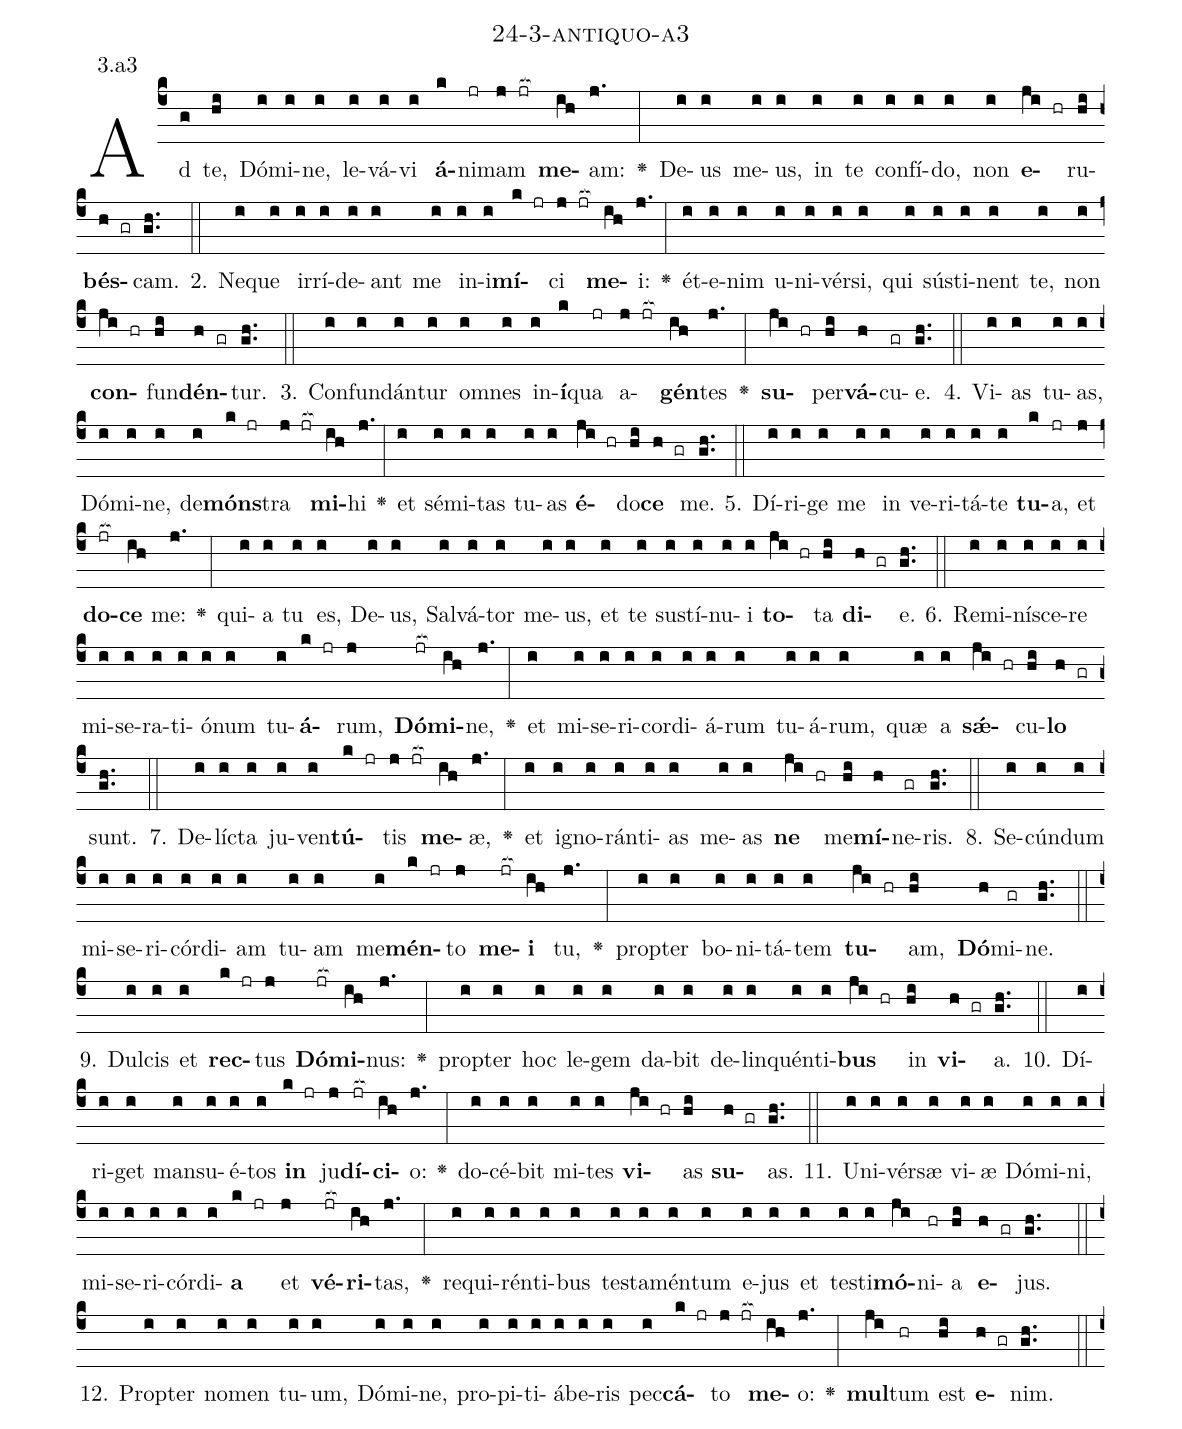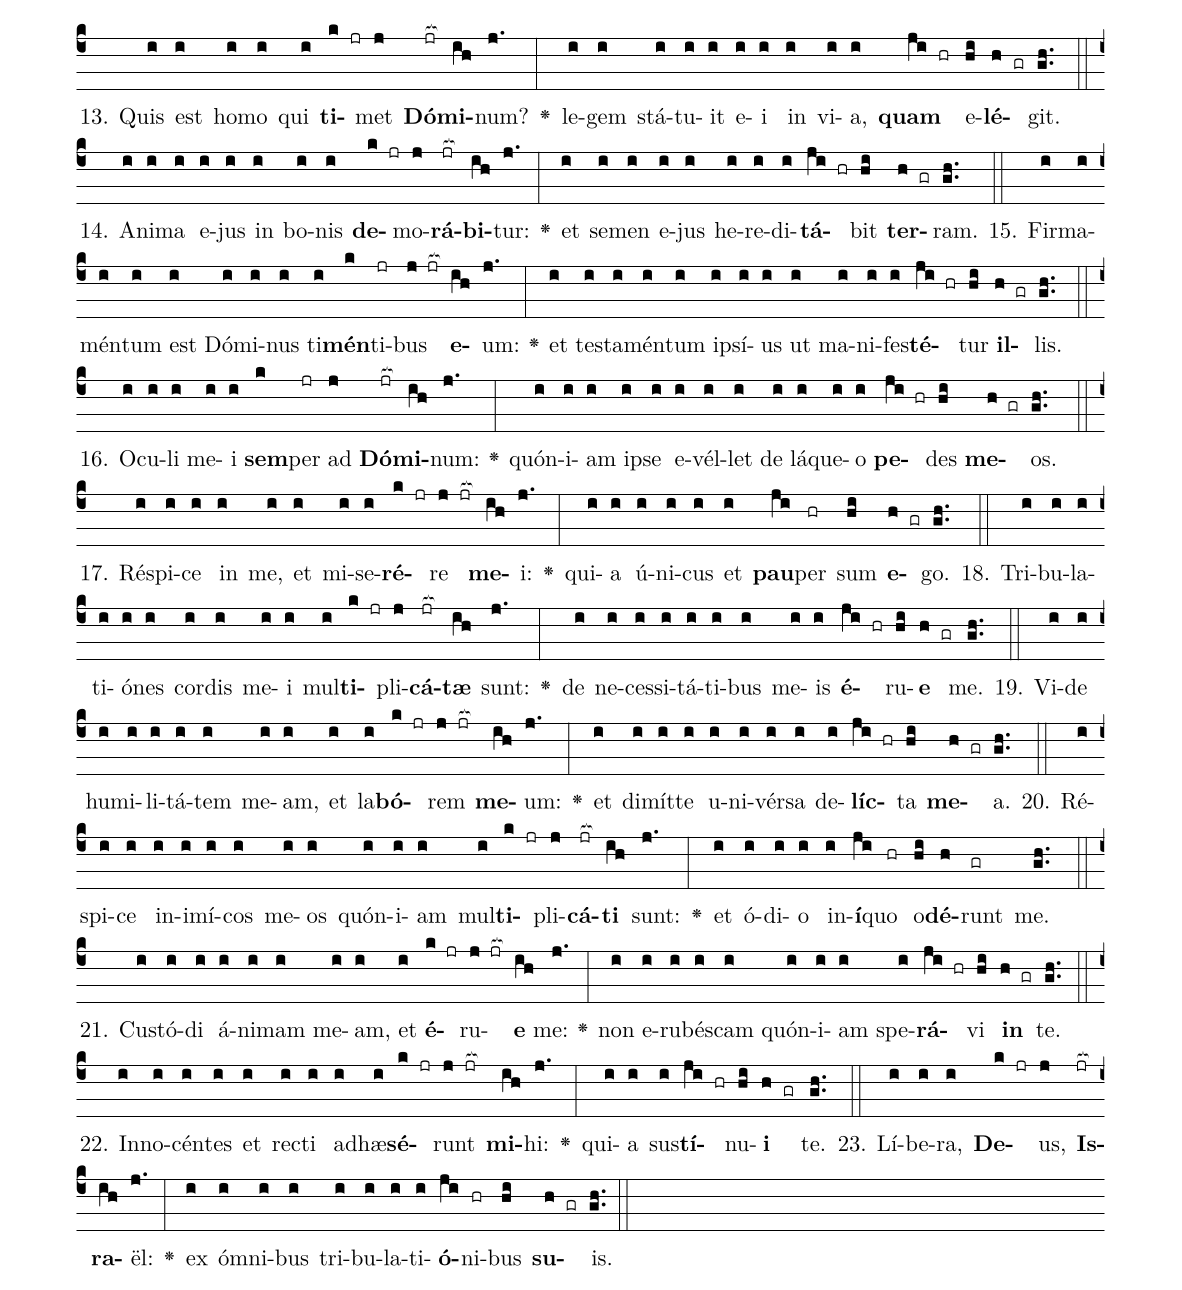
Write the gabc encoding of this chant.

name: 24-3-antiquo-a3;
annotation: 3.a3;
%%
(c4)Ad(g) te,(hi) Dó(i)mi(i)ne,(i) le(i)vá(i)vi(i) <b>á</b>(k)ni(jr)mam(j jr[ocb:1{]) <b>me</b>(ih[ocb:0}])am:(j.) <v>\greheightstar</v>(:) De(i)us(i) me(i)us,(i) in(i) te(i) con(i)fí(i)do,(i) non(i) <b>e</b>(ji hr)ru(hi)<b>bés</b>(h gr)cam.(gh..) (::)
2. Ne(i)que(i) ir(i)rí(i)de(i)ant(i) me(i) in(i)i(i)<b>mí</b>(k jr)ci(j jr[ocb:1{]) <b>me</b>(ih[ocb:0}])i:(j.) <v>\greheightstar</v>(:) ét(i)e(i)nim(i) u(i)ni(i)vér(i)si,(i) qui(i) sús(i)ti(i)nent(i) te,(i) non(i) <b>con</b>(ji hr)fun(hi)<b>dén</b>(h gr)tur.(gh..) (::)
3. Con(i)fun(i)dán(i)tur(i) om(i)nes(i) in(i)<b>í</b>(k)qua(jr) a(j jr[ocb:1{])<b>gén</b>(ih[ocb:0}])tes(j.) <v>\greheightstar</v>(:) <b>su</b>(ji hr)per(hi)<b>vá</b>(h)cu(gr)e.(gh..) (::)
4. Vi(i)as(i) tu(i)as,(i) Dó(i)mi(i)ne,(i) de(i)<b>móns</b>(k jr)tra(j jr[ocb:1{]) <b>mi</b>(ih[ocb:0}])hi(j.) <v>\greheightstar</v>(:) et(i) sé(i)mi(i)tas(i) tu(i)as(i) <b>é</b>(ji hr)do(hi)<b>ce</b>(h gr) me.(gh..) (::)
5. Dí(i)ri(i)ge(i) me(i) in(i) ve(i)ri(i)tá(i)te(i) <b>tu</b>(k)a,(jr) et(j) <b>do</b>(jr[ocb:1{])<b>ce</b>(ih[ocb:0}]) me:(j.) <v>\greheightstar</v>(:) qui(i)a(i) tu(i) es,(i) De(i)us,(i) Sal(i)vá(i)tor(i) me(i)us,(i) et(i) te(i) sus(i)tí(i)nu(i)i(i) <b>to</b>(ji hr)ta(hi) <b>di</b>(h gr)e.(gh..) (::)
6. Re(i)mi(i)ní(i)sce(i)re(i) mi(i)se(i)ra(i)ti(i)ó(i)num(i) tu(i)<b>á</b>(k jr)rum,(j) <b>Dó</b>(jr[ocb:1{])<b>mi</b>(ih[ocb:0}])ne,(j.) <v>\greheightstar</v>(:) et(i) mi(i)se(i)ri(i)cor(i)di(i)á(i)rum(i) tu(i)á(i)rum,(i) quæ(i) a(i) <b>sǽ</b>(ji hr)cu(hi)<b>lo</b>(h gr) sunt.(gh..) (::)
7. De(i)líc(i)ta(i) ju(i)ven(i)<b>tú</b>(k jr)tis(j jr[ocb:1{]) <b>me</b>(ih[ocb:0}])æ,(j.) <v>\greheightstar</v>(:) et(i) i(i)gno(i)rán(i)ti(i)as(i) me(i)as(i) <b>ne</b>(ji hr) me(hi)<b>mí</b>(h)ne(gr)ris.(gh..) (::)
8. Se(i)cún(i)dum(i) mi(i)se(i)ri(i)cór(i)di(i)am(i) tu(i)am(i) me(i)<b>mén</b>(k jr)to(j) <b>me</b>(jr[ocb:1{])<b>i</b>(ih[ocb:0}]) tu,(j.) <v>\greheightstar</v>(:) prop(i)ter(i) bo(i)ni(i)tá(i)tem(i) <b>tu</b>(ji hr)am,(hi) <b>Dó</b>(h)mi(gr)ne.(gh..) (::)
9. Dul(i)cis(i) et(i) <b>rec</b>(k jr)tus(j) <b>Dó</b>(jr[ocb:1{])<b>mi</b>(ih[ocb:0}])nus:(j.) <v>\greheightstar</v>(:) prop(i)ter(i) hoc(i) le(i)gem(i) da(i)bit(i) de(i)lin(i)quén(i)ti(i)<b>bus</b>(ji hr) in(hi) <b>vi</b>(h gr)a.(gh..) (::)
10. Dí(i)ri(i)get(i) man(i)su(i)é(i)tos(i) <b>in</b>(k jr) ju(j)<b>dí</b>(jr[ocb:1{])<b>ci</b>(ih[ocb:0}])o:(j.) <v>\greheightstar</v>(:) do(i)cé(i)bit(i) mi(i)tes(i) <b>vi</b>(ji hr)as(hi) <b>su</b>(h gr)as.(gh..) (::)
11. U(i)ni(i)vér(i)sæ(i) vi(i)æ(i) Dó(i)mi(i)ni,(i) mi(i)se(i)ri(i)cór(i)di(i)<b>a</b>(k jr) et(j) <b>vé</b>(jr[ocb:1{])<b>ri</b>(ih[ocb:0}])tas,(j.) <v>\greheightstar</v>(:) re(i)qui(i)rén(i)ti(i)bus(i) tes(i)ta(i)mén(i)tum(i) e(i)jus(i) et(i) tes(i)ti(i)<b>mó</b>(ji)ni(hr)a(hi) <b>e</b>(h gr)jus.(gh..) (::)
12. Prop(i)ter(i) no(i)men(i) tu(i)um,(i) Dó(i)mi(i)ne,(i) pro(i)pi(i)ti(i)á(i)be(i)ris(i) pec(i)<b>cá</b>(k jr)to(j jr[ocb:1{]) <b>me</b>(ih[ocb:0}])o:(j.) <v>\greheightstar</v>(:) <b>mul</b>(ji)tum(hr) est(hi) <b>e</b>(h gr)nim.(gh..) (::)
13. Quis(i) est(i) ho(i)mo(i) qui(i) <b>ti</b>(k jr)met(j) <b>Dó</b>(jr[ocb:1{])<b>mi</b>(ih[ocb:0}])num?(j.) <v>\greheightstar</v>(:) le(i)gem(i) stá(i)tu(i)it(i) e(i)i(i) in(i) vi(i)a,(i) <b>quam</b>(ji hr) e(hi)<b>lé</b>(h gr)git.(gh..) (::)
14. A(i)ni(i)ma(i) e(i)jus(i) in(i) bo(i)nis(i) <b>de</b>(k jr)mo(j)<b>rá</b>(jr[ocb:1{])<b>bi</b>(ih[ocb:0}])tur:(j.) <v>\greheightstar</v>(:) et(i) se(i)men(i) e(i)jus(i) he(i)re(i)di(i)<b>tá</b>(ji hr)bit(hi) <b>ter</b>(h gr)ram.(gh..) (::)
15. Fir(i)ma(i)mén(i)tum(i) est(i) Dó(i)mi(i)nus(i) ti(i)<b>mén</b>(k)ti(jr)bus(j jr[ocb:1{]) <b>e</b>(ih[ocb:0}])um:(j.) <v>\greheightstar</v>(:) et(i) tes(i)ta(i)mén(i)tum(i) ip(i)sí(i)us(i) ut(i) ma(i)ni(i)fes(i)<b>té</b>(ji hr)tur(hi) <b>il</b>(h gr)lis.(gh..) (::)
16. O(i)cu(i)li(i) me(i)i(i) <b>sem</b>(k)per(jr) ad(j) <b>Dó</b>(jr[ocb:1{])<b>mi</b>(ih[ocb:0}])num:(j.) <v>\greheightstar</v>(:) quón(i)i(i)am(i) ip(i)se(i) e(i)vél(i)let(i) de(i) lá(i)que(i)o(i) <b>pe</b>(ji hr)des(hi) <b>me</b>(h gr)os.(gh..) (::)
17. Ré(i)spi(i)ce(i) in(i) me,(i) et(i) mi(i)se(i)<b>ré</b>(k jr)re(j jr[ocb:1{]) <b>me</b>(ih[ocb:0}])i:(j.) <v>\greheightstar</v>(:) qui(i)a(i) ú(i)ni(i)cus(i) et(i) <b>pau</b>(ji)per(hr) sum(hi) <b>e</b>(h gr)go.(gh..) (::)
18. Tri(i)bu(i)la(i)ti(i)ó(i)nes(i) cor(i)dis(i) me(i)i(i) mul(i)<b>ti</b>(k jr)pli(j)<b>cá</b>(jr[ocb:1{])<b>tæ</b>(ih[ocb:0}]) sunt:(j.) <v>\greheightstar</v>(:) de(i) ne(i)ces(i)si(i)tá(i)ti(i)bus(i) me(i)is(i) <b>é</b>(ji hr)ru(hi)<b>e</b>(h gr) me.(gh..) (::)
19. Vi(i)de(i) hu(i)mi(i)li(i)tá(i)tem(i) me(i)am,(i) et(i) la(i)<b>bó</b>(k jr)rem(j jr[ocb:1{]) <b>me</b>(ih[ocb:0}])um:(j.) <v>\greheightstar</v>(:) et(i) di(i)mít(i)te(i) u(i)ni(i)vér(i)sa(i) de(i)<b>líc</b>(ji hr)ta(hi) <b>me</b>(h gr)a.(gh..) (::)
20. Ré(i)spi(i)ce(i) in(i)i(i)mí(i)cos(i) me(i)os(i) quón(i)i(i)am(i) mul(i)<b>ti</b>(k jr)pli(j)<b>cá</b>(jr[ocb:1{])<b>ti</b>(ih[ocb:0}]) sunt:(j.) <v>\greheightstar</v>(:) et(i) ó(i)di(i)o(i) in(i)<b>í</b>(ji)quo(hr) o(hi)<b>dé</b>(h)runt(gr) me.(gh..) (::)
21. Cus(i)tó(i)di(i) á(i)ni(i)mam(i) me(i)am,(i) et(i) <b>é</b>(k jr)ru(j jr[ocb:1{])<b>e</b>(ih[ocb:0}]) me:(j.) <v>\greheightstar</v>(:) non(i) e(i)ru(i)bés(i)cam(i) quón(i)i(i)am(i) spe(i)<b>rá</b>(ji hr)vi(hi) <b>in</b>(h gr) te.(gh..) (::)
22. In(i)no(i)cén(i)tes(i) et(i) rec(i)ti(i) ad(i)hæ(i)<b>sé</b>(k jr)runt(j jr[ocb:1{]) <b>mi</b>(ih[ocb:0}])hi:(j.) <v>\greheightstar</v>(:) qui(i)a(i) sus(i)<b>tí</b>(ji hr)nu(hi)<b>i</b>(h gr) te.(gh..) (::)
23. Lí(i)be(i)ra,(i) <b>De</b>(k jr)us,(j) <b>Is</b>(jr[ocb:1{])<b>ra</b>(ih[ocb:0}])ël:(j.) <v>\greheightstar</v>(:) ex(i) óm(i)ni(i)bus(i) tri(i)bu(i)la(i)ti(i)<b>ó</b>(ji)ni(hr)bus(hi) <b>su</b>(h gr)is.(gh..) (::)
